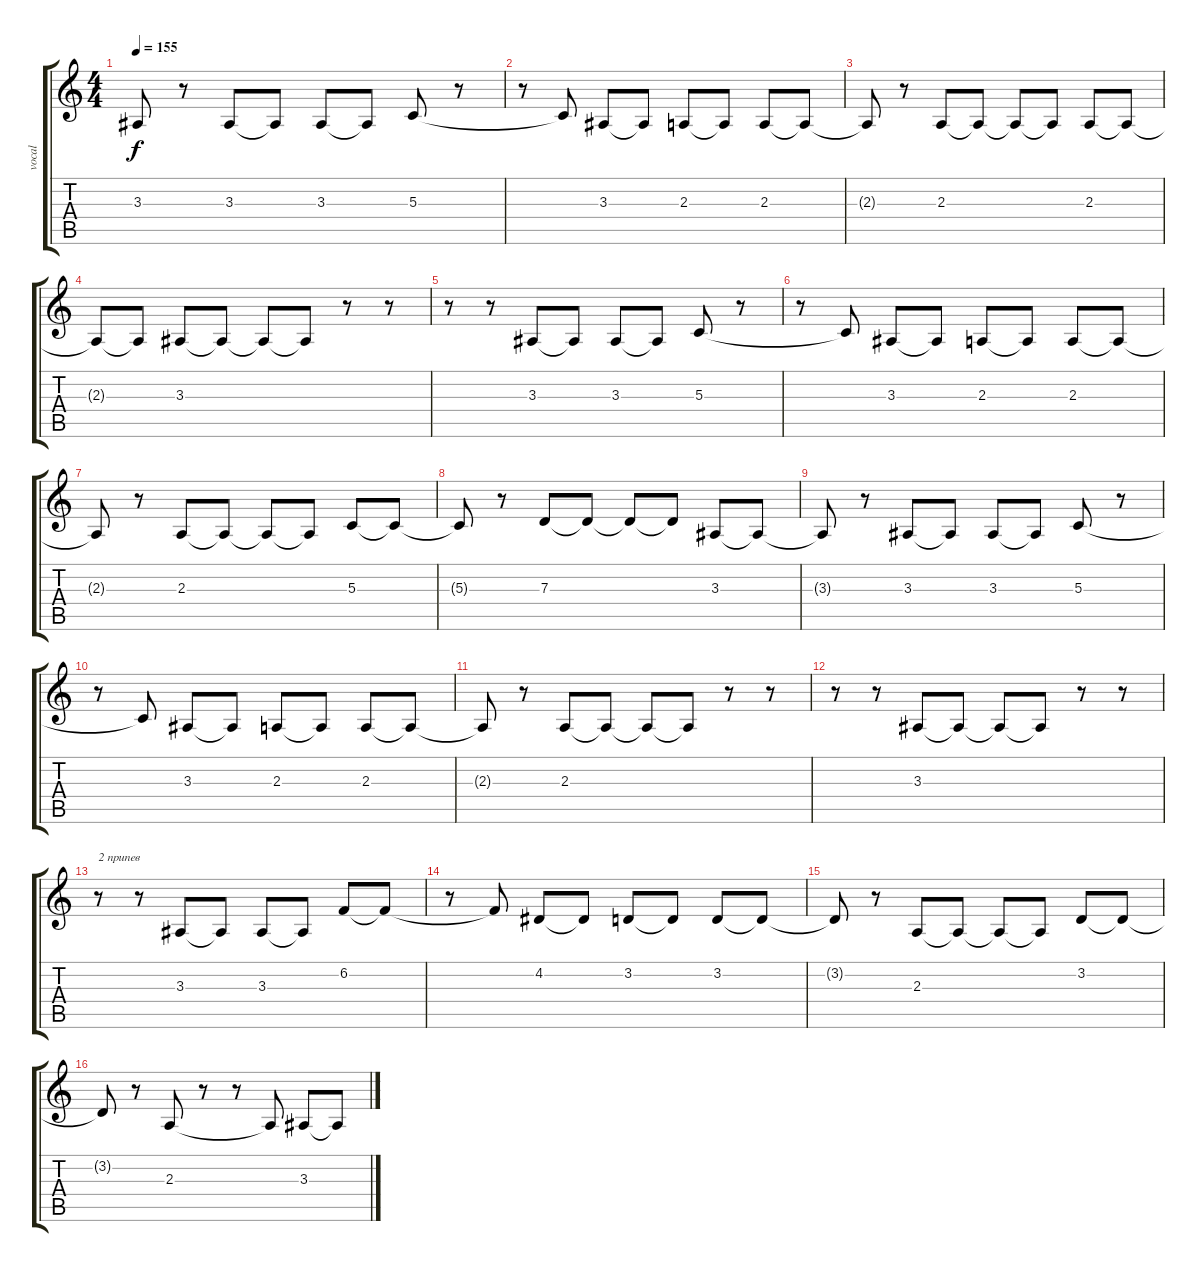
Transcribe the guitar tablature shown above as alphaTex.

\track ("vocal" "vocal") {instrument flute}
\staff {score tabs}
\tuning (E4 B3 G3 D3 A2 E2) {hide}
\ts (4 4)
\tempo 155
\clef g2
\ks c
3.3{t}.8{dy f} r.8 3.3.8 3.3{t}.8 3.3.8 3.3{t}.8 5.3.8 r.8 |
r.8 5.3{t}.8 3.3.8 3.3{t}.8 2.3.8 2.3{t}.8 2.3.8 2.3{t}.8 |
2.3{t}.8 r.8 2.3.8 2.3{t}.8 2.3{t}.8 2.3{t}.8 2.3.8 2.3{t}.8 |
2.3{t}.8 2.3{t}.8 3.3.8 3.3{t}.8 3.3{t}.8 3.3{t}.8 r.8 r.8 |
r.8 r.8 3.3.8 3.3{t}.8 3.3.8 3.3{t}.8 5.3.8 r.8 |
r.8 5.3{t}.8 3.3.8 3.3{t}.8 2.3.8 2.3{t}.8 2.3.8 2.3{t}.8 |
2.3{t}.8 r.8 2.3.8 2.3{t}.8 2.3{t}.8 2.3{t}.8 5.3.8 5.3{t}.8 |
5.3{t}.8 r.8 7.3.8 7.3{t}.8 7.3{t}.8 7.3{t}.8 3.3.8 3.3{t}.8 |
3.3{t}.8 r.8 3.3.8 3.3{t}.8 3.3.8 3.3{t}.8 5.3.8 r.8 |
r.8 5.3{t}.8 3.3.8 3.3{t}.8 2.3.8 2.3{t}.8 2.3.8 2.3{t}.8 |
2.3{t}.8 r.8 2.3.8 2.3{t}.8 2.3{t}.8 2.3{t}.8 r.8 r.8 |
r.8 r.8 3.3.8 3.3{t}.8 3.3{t}.8 3.3{t}.8 r.8 r.8 |
r.8{txt "2 припев"} r.8 3.3.8 3.3{t}.8 3.3.8 3.3{t}.8 6.2.8 6.2{t}.8 |
r.8 6.2{t}.8 4.2.8 4.2{t}.8 3.2.8 3.2{t}.8 3.2.8 3.2{t}.8 |
3.2{t}.8 r.8 2.3.8 2.3{t}.8 2.3{t}.8 2.3{t}.8 3.2.8 3.2{t}.8 |
3.2{t}.8 r.8 2.3.8 r.8 r.8 2.3{t}.8 3.3.8 3.3{t}.8
